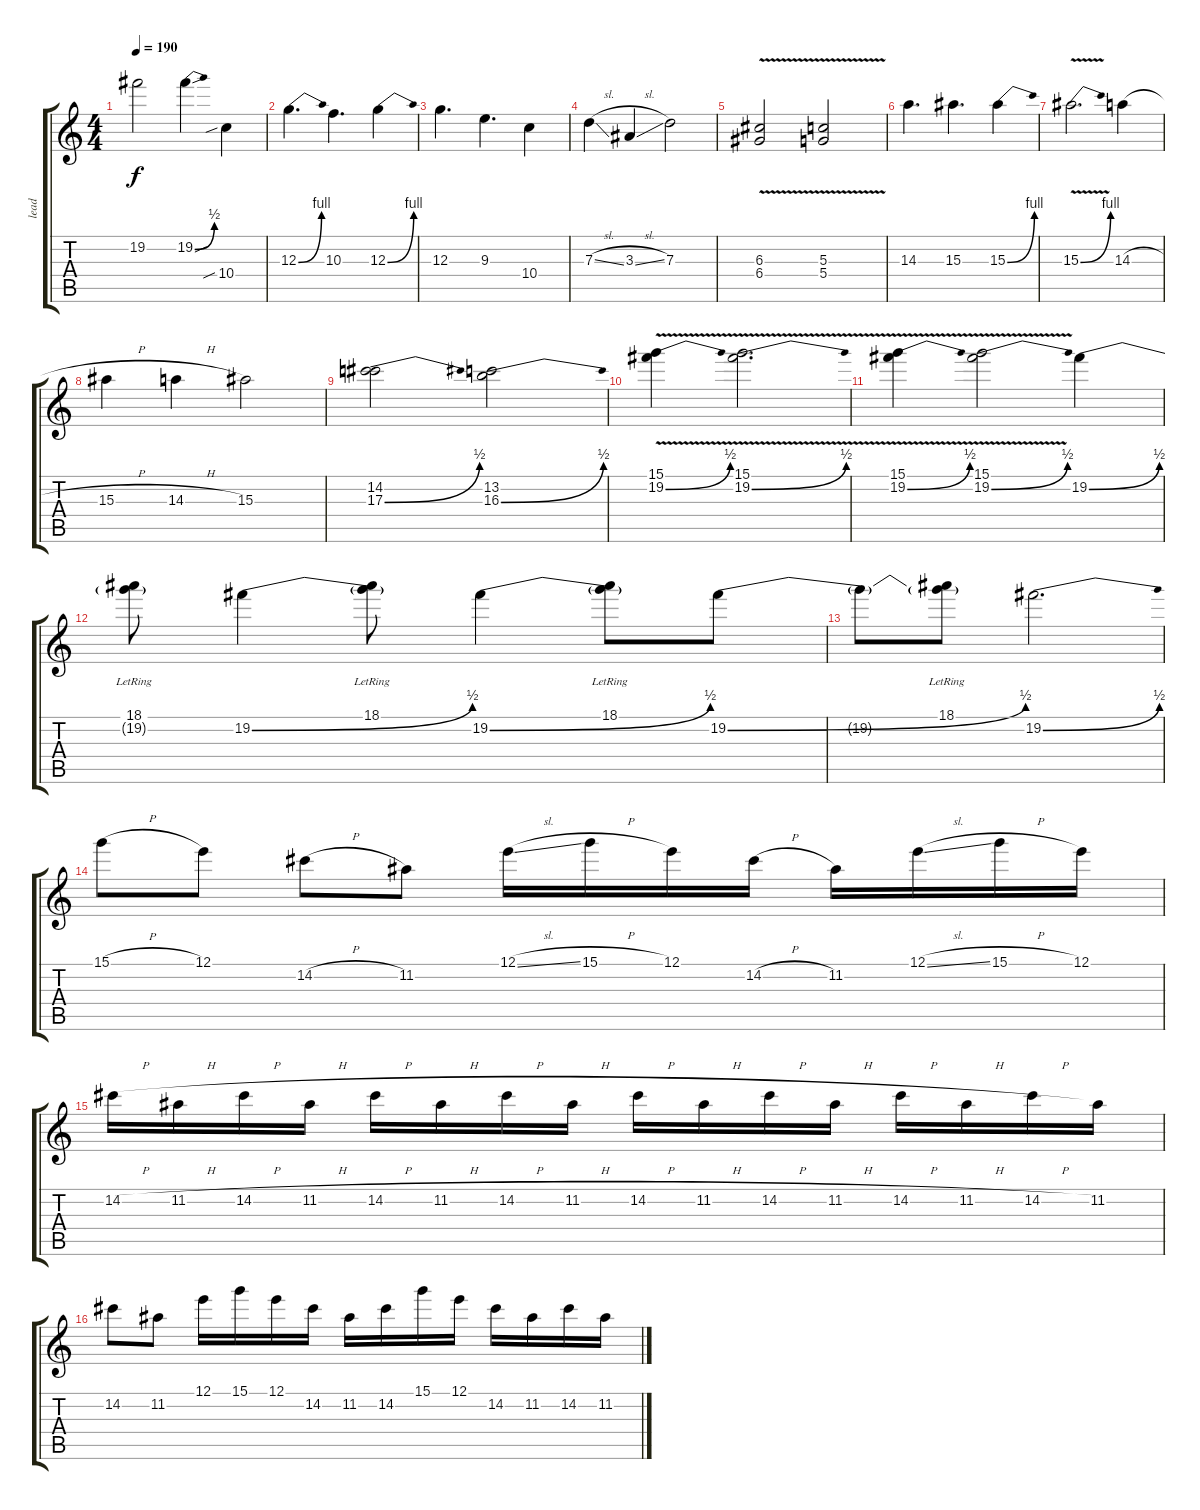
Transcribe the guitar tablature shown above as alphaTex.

\track ("lead" "lead") {instrument overdrivenguitar}
\staff {score tabs}
\tuning (E4 B3 G3 D3 A2 E2) {hide}
\ts (4 4)
\tempo 190
\clef g2
\ks c
19.2{t}.2{dy f} 19.2{be (bend 0 0 60 2) sou}.4 10.4{sib}.4 |
12.3{be (bend 0 0 60 4)}.4{d} 10.3.4{d} 12.3{be (bend 0 0 60 4)}.4 |
12.3.4{d} 9.3.4{d} 10.4.4 |
7.3{sl}.4 3.3{sl}.4 7.3.2 |
(6.3{v} 6.4{v}).2 (5.3{v} 5.4{v}).2 |
14.3.4{d} 15.3.4{d} 15.3{be (bend 0 0 60 4)}.4 |
15.3{be (bend 0 0 60 4) v}.2{d} 14.3{h}.4 |
15.3{h}.4 14.3{h}.4 15.3.2 |
(14.2 17.3{be (bend 0 0 60 2)}).2 (13.2 16.3{be (bend 0 0 60 2)}).2 |
(15.1 19.2{be (bend 0 0 60 2) v}).4 (15.1 19.2{be (bend 0 0 60 2) v}).2{d} |
(15.1 19.2{be (bend 0 0 60 2) v}).4 (15.1 19.2{be (bend 0 0 60 2) v}).2 19.2{be (bend 0 0 60 2)}.4 |
(18.1{lr} 19.2{t}).8 19.2{be (bend 0 0 60 2)}.4 (18.1{lr} 19.2{t}).8 19.2{be (bend 0 0 60 2)}.4 (18.1{lr} 19.2{t}).8 19.2{be (bend 0 0 60 2)}.8 |
19.2{t}.8 (18.1{lr} 19.2{t}).8 19.2{be (bend 0 0 60 2)}.2{d} |
15.1{h}.8 12.1.8 14.2{h}.8 11.2.8 12.1{sl}.16 15.1{h}.16 12.1.16 14.2{h}.16 11.2.16 12.1{sl}.16 15.1{h}.16 12.1.16 |
14.2{h}.16 11.2{h}.16 14.2{h}.16 11.2{h}.16 14.2{h}.16 11.2{h}.16 14.2{h}.16 11.2{h}.16 14.2{h}.16 11.2{h}.16 14.2{h}.16 11.2{h}.16 14.2{h}.16 11.2{h}.16 14.2{h}.16 11.2.16 |
14.2.8 11.2.8 12.1.16 15.1.16 12.1.16 14.2.16 11.2.16 14.2.16 15.1.16 12.1.16 14.2.16 11.2.16 14.2.16 11.2.16
